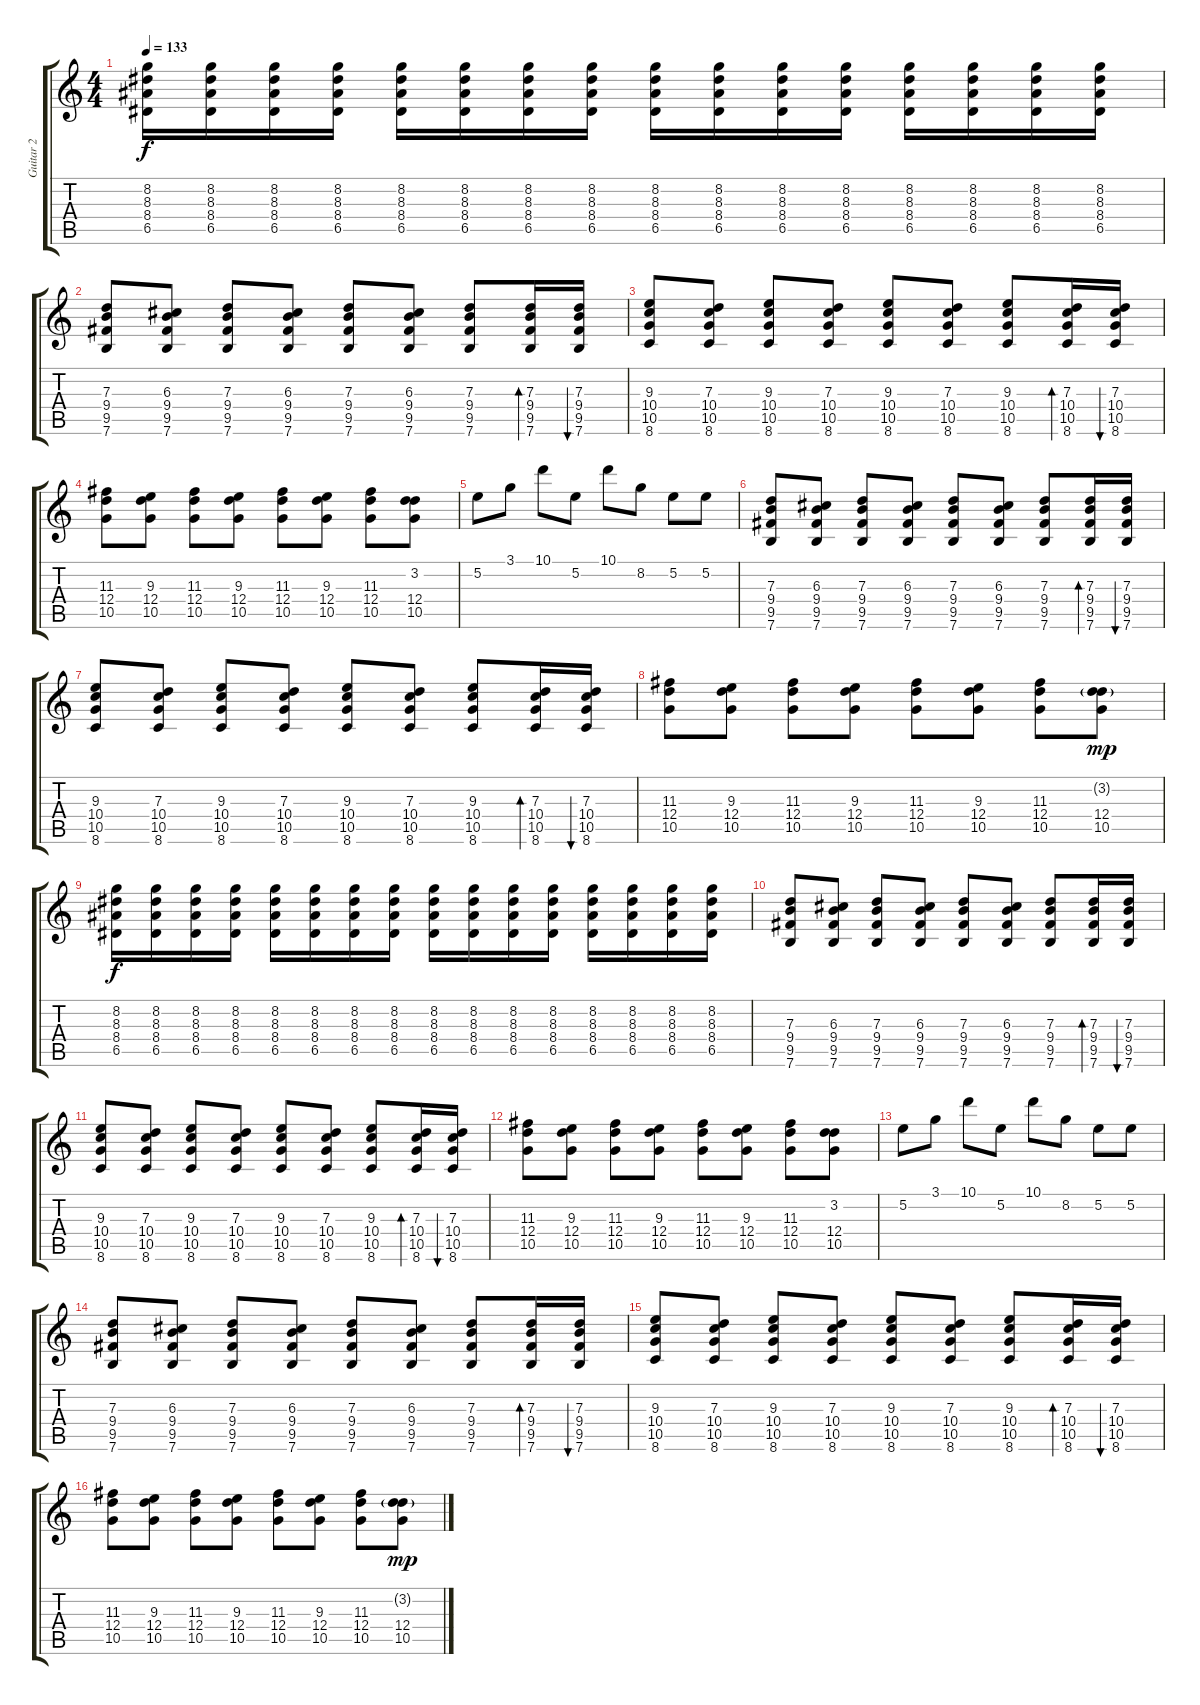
\track ("Guitar 2" "Guitar 2") {instrument overdrivenguitar}
\staff {score tabs}
\tuning (E4 B3 G3 D3 A2 E2) {hide}
\ts (4 4)
\tempo 133
\clef g2
\ks c
(8.2 8.3 8.4 6.5).16{dy f} (8.2 8.3 8.4 6.5).16 (8.2 8.3 8.4 6.5).16 (8.2 8.3 8.4 6.5).16 (8.2 8.3 8.4 6.5).16 (8.2 8.3 8.4 6.5).16 (8.2 8.3 8.4 6.5).16 (8.2 8.3 8.4 6.5).16 (8.2 8.3 8.4 6.5).16 (8.2 8.3 8.4 6.5).16 (8.2 8.3 8.4 6.5).16 (8.2 8.3 8.4 6.5).16 (8.2 8.3 8.4 6.5).16 (8.2 8.3 8.4 6.5).16 (8.2 8.3 8.4 6.5).16 (8.2 8.3 8.4 6.5).16 |
(7.3 9.4 9.5 7.6).8 (6.3 9.4 9.5 7.6).8 (7.3 9.4 9.5 7.6).8 (6.3 9.4 9.5 7.6).8 (7.3 9.4 9.5 7.6).8 (6.3 9.4 9.5 7.6).8 (7.3 9.4 9.5 7.6).8 (7.3 9.4 9.5 7.6).16{bd 120} (7.3 9.4 9.5 7.6).16{bu 120} |
(9.3 10.4 10.5 8.6).8 (7.3 10.4 10.5 8.6).8 (9.3 10.4 10.5 8.6).8 (7.3 10.4 10.5 8.6).8 (9.3 10.4 10.5 8.6).8 (7.3 10.4 10.5 8.6).8 (9.3 10.4 10.5 8.6).8 (7.3 10.4 10.5 8.6).16{bd 120} (7.3 10.4 10.5 8.6).16{bu 120} |
(11.3 12.4 10.5).8 (9.3 12.4 10.5).8 (11.3 12.4 10.5).8 (9.3 12.4 10.5).8 (11.3 12.4 10.5).8 (9.3 12.4 10.5).8 (11.3 12.4 10.5).8 (3.2 12.4 10.5).8 |
5.2.8 3.1.8 10.1.8 5.2.8 10.1.8 8.2.8 5.2.8 5.2.8 |
(7.3 9.4 9.5 7.6).8 (6.3 9.4 9.5 7.6).8 (7.3 9.4 9.5 7.6).8 (6.3 9.4 9.5 7.6).8 (7.3 9.4 9.5 7.6).8 (6.3 9.4 9.5 7.6).8 (7.3 9.4 9.5 7.6).8 (7.3 9.4 9.5 7.6).16{bd 120} (7.3 9.4 9.5 7.6).16{bu 120} |
(9.3 10.4 10.5 8.6).8 (7.3 10.4 10.5 8.6).8 (9.3 10.4 10.5 8.6).8 (7.3 10.4 10.5 8.6).8 (9.3 10.4 10.5 8.6).8 (7.3 10.4 10.5 8.6).8 (9.3 10.4 10.5 8.6).8 (7.3 10.4 10.5 8.6).16{bd 120} (7.3 10.4 10.5 8.6).16{bu 120} |
(11.3 12.4 10.5).8 (9.3 12.4 10.5).8 (11.3 12.4 10.5).8 (9.3 12.4 10.5).8 (11.3 12.4 10.5).8 (9.3 12.4 10.5).8 (11.3 12.4 10.5).8 (3.2{g} 12.4 10.5).8{dy mp} |
(8.2 8.3 8.4 6.5).16{dy f} (8.2 8.3 8.4 6.5).16 (8.2 8.3 8.4 6.5).16 (8.2 8.3 8.4 6.5).16 (8.2 8.3 8.4 6.5).16 (8.2 8.3 8.4 6.5).16 (8.2 8.3 8.4 6.5).16 (8.2 8.3 8.4 6.5).16 (8.2 8.3 8.4 6.5).16 (8.2 8.3 8.4 6.5).16 (8.2 8.3 8.4 6.5).16 (8.2 8.3 8.4 6.5).16 (8.2 8.3 8.4 6.5).16 (8.2 8.3 8.4 6.5).16 (8.2 8.3 8.4 6.5).16 (8.2 8.3 8.4 6.5).16 |
(7.3 9.4 9.5 7.6).8 (6.3 9.4 9.5 7.6).8 (7.3 9.4 9.5 7.6).8 (6.3 9.4 9.5 7.6).8 (7.3 9.4 9.5 7.6).8 (6.3 9.4 9.5 7.6).8 (7.3 9.4 9.5 7.6).8 (7.3 9.4 9.5 7.6).16{bd 120} (7.3 9.4 9.5 7.6).16{bu 120} |
(9.3 10.4 10.5 8.6).8 (7.3 10.4 10.5 8.6).8 (9.3 10.4 10.5 8.6).8 (7.3 10.4 10.5 8.6).8 (9.3 10.4 10.5 8.6).8 (7.3 10.4 10.5 8.6).8 (9.3 10.4 10.5 8.6).8 (7.3 10.4 10.5 8.6).16{bd 120} (7.3 10.4 10.5 8.6).16{bu 120} |
(11.3 12.4 10.5).8 (9.3 12.4 10.5).8 (11.3 12.4 10.5).8 (9.3 12.4 10.5).8 (11.3 12.4 10.5).8 (9.3 12.4 10.5).8 (11.3 12.4 10.5).8 (3.2 12.4 10.5).8 |
5.2.8 3.1.8 10.1.8 5.2.8 10.1.8 8.2.8 5.2.8 5.2.8 |
(7.3 9.4 9.5 7.6).8 (6.3 9.4 9.5 7.6).8 (7.3 9.4 9.5 7.6).8 (6.3 9.4 9.5 7.6).8 (7.3 9.4 9.5 7.6).8 (6.3 9.4 9.5 7.6).8 (7.3 9.4 9.5 7.6).8 (7.3 9.4 9.5 7.6).16{bd 120} (7.3 9.4 9.5 7.6).16{bu 120} |
(9.3 10.4 10.5 8.6).8 (7.3 10.4 10.5 8.6).8 (9.3 10.4 10.5 8.6).8 (7.3 10.4 10.5 8.6).8 (9.3 10.4 10.5 8.6).8 (7.3 10.4 10.5 8.6).8 (9.3 10.4 10.5 8.6).8 (7.3 10.4 10.5 8.6).16{bd 120} (7.3 10.4 10.5 8.6).16{bu 120} |
(11.3 12.4 10.5).8 (9.3 12.4 10.5).8 (11.3 12.4 10.5).8 (9.3 12.4 10.5).8 (11.3 12.4 10.5).8 (9.3 12.4 10.5).8 (11.3 12.4 10.5).8 (3.2{g} 12.4 10.5).8{dy mp}
